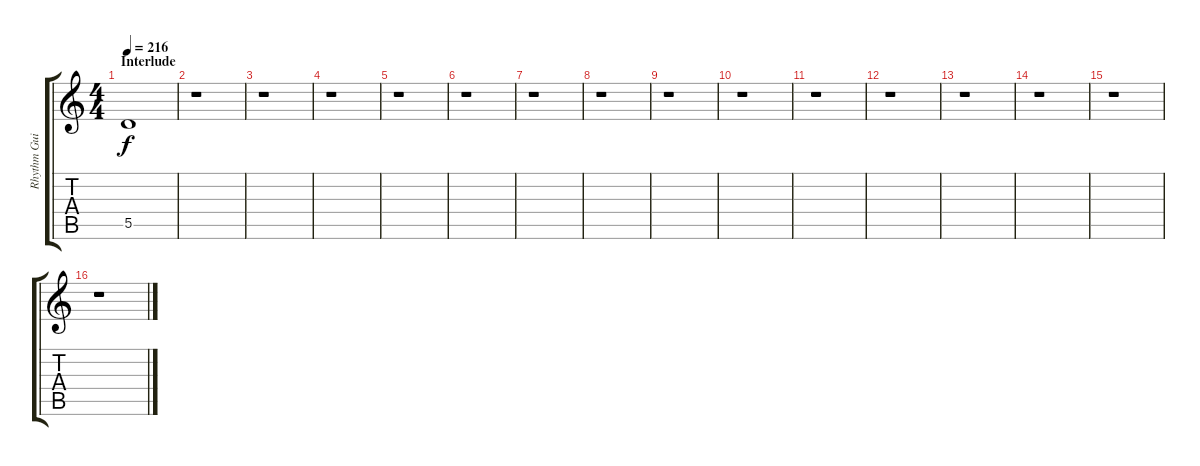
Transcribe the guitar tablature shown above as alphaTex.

\track ("Rhythm Guitar" "Rhythm Gui") {instrument distortionguitar}
\staff {score tabs}
\tuning (E4 B3 G3 D3 A2 E2) {hide}
\ts (4 4)
\section ("" "Interlude")
\tempo 216
\clef g2
\ks c
5.5.1{dy f} |
r.1 |
r.1 |
r.1 |
r.1 |
r.1 |
r.1 |
r.1 |
r.1 |
r.1 |
r.1 |
r.1 |
r.1 |
r.1 |
r.1 |
r.1
